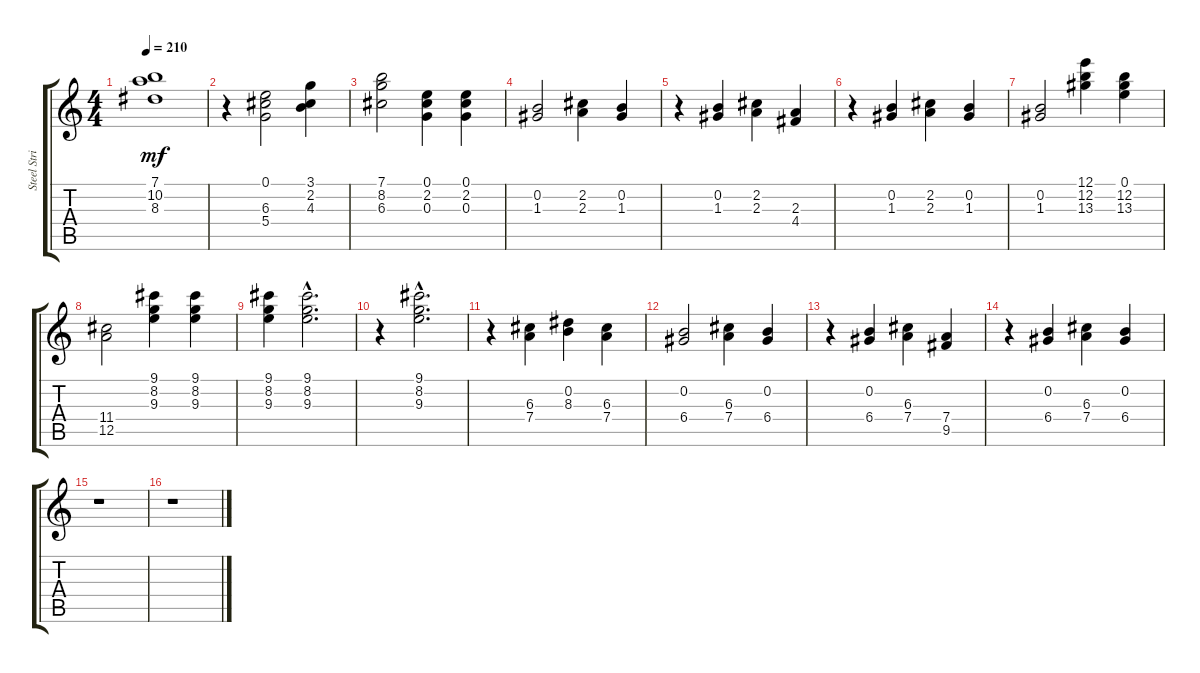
\track ("Steel String" "Steel Stri") {instrument acousticguitarsteel}
\staff {score tabs}
\tuning (E4 B3 G3 D3 A2 E2) {hide}
\ts (4 4)
\tempo 210
\clef g2
\ks c
(7.1 10.2 8.3).1{dy mf} |
r.4 (0.1 6.3 5.4).2 (3.1 2.2 4.3).4 |
(7.1 8.2 6.3).2 (0.1 2.2 0.3).4 (0.1 2.2 0.3).4 |
(0.2 1.3).2 (2.2 2.3).4 (0.2 1.3).4 |
r.4 (0.2 1.3).4 (2.2 2.3).4 (2.3 4.4).4 |
r.4 (0.2 1.3).4 (2.2 2.3).4 (0.2 1.3).4 |
(0.2 1.3).2 (12.1 12.2 13.3).4 (0.1 12.2 13.3).4 |
(11.4 12.5).2 (9.1 8.2 9.3).4 (9.1 8.2 9.3).4 |
(9.1 8.2 9.3).4 (9.1{hac} 8.2{hac} 9.3{hac}).2{d} |
r.4 (9.1{hac} 8.2{hac} 9.3{hac}).2{d} |
r.4 (6.3 7.4).4 (0.2 8.3).4 (6.3 7.4).4 |
(0.2 6.4).2 (6.3 7.4).4 (0.2 6.4).4 |
r.4 (0.2 6.4).4 (6.3 7.4).4 (7.4 9.5).4 |
r.4 (0.2 6.4).4 (6.3 7.4).4 (0.2 6.4).4 |
r.1 |
r.1
